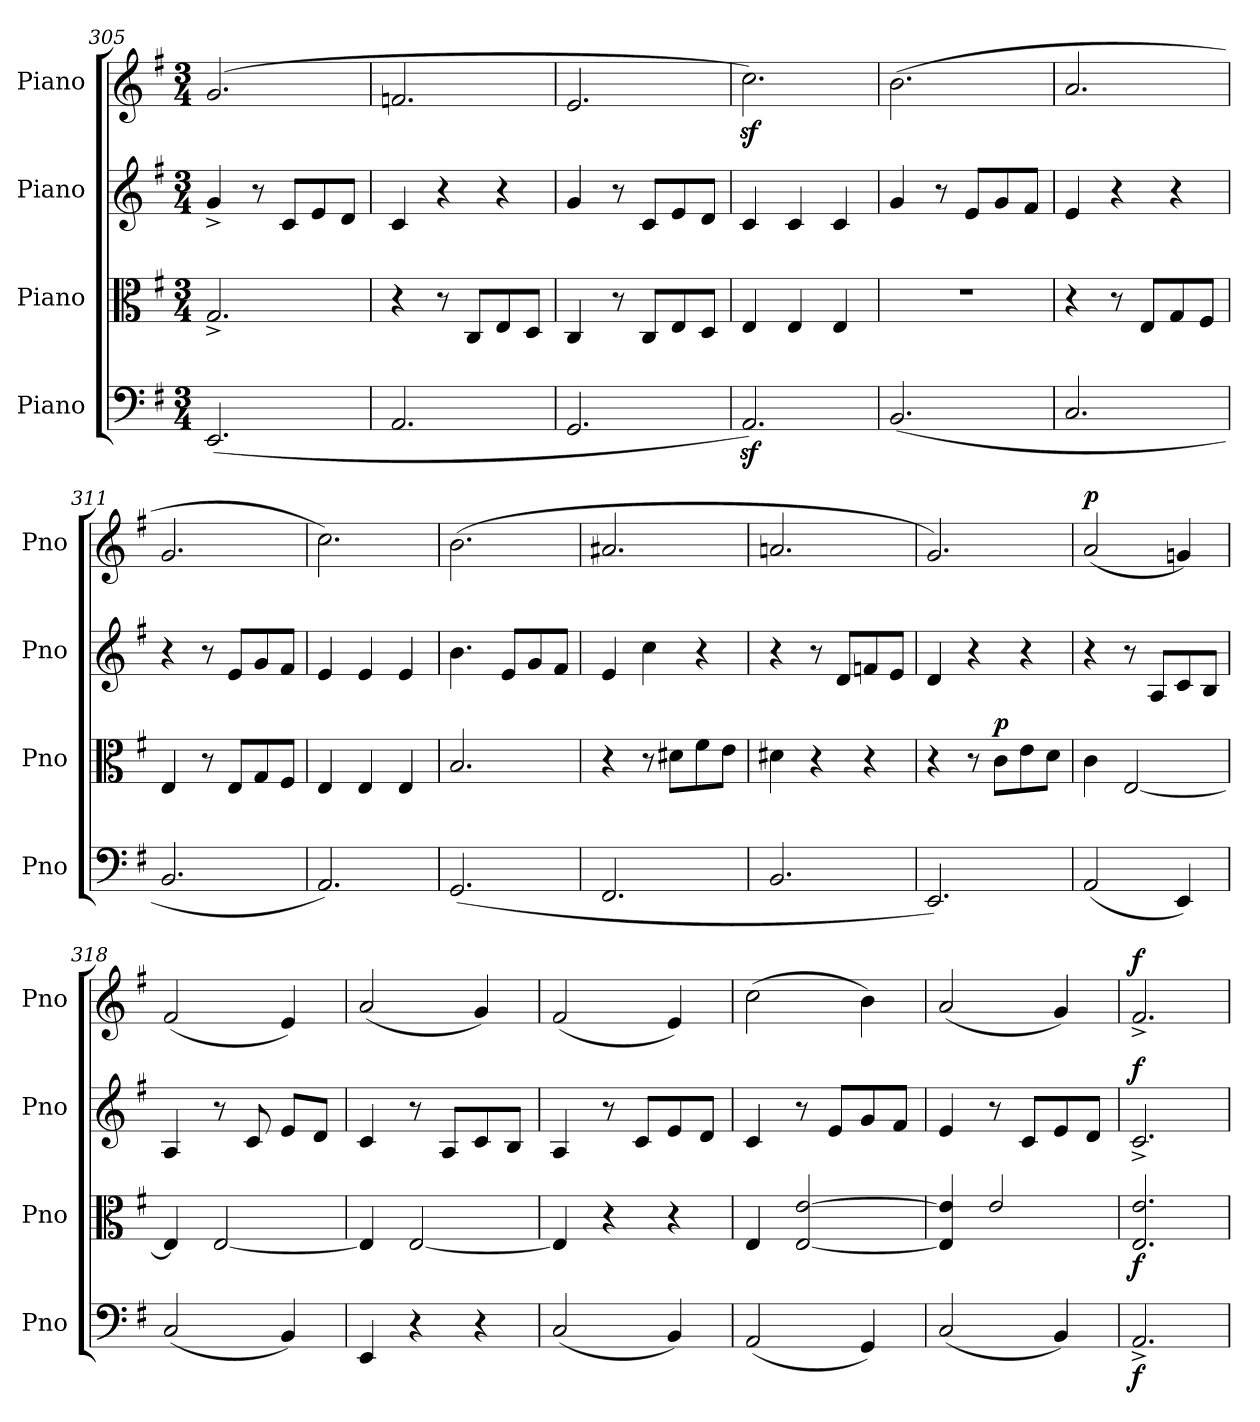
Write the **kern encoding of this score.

**kern	**dynam	**kern	**dynam	**kern	**dynam	**kern	**dynam
*part4	*part4	*part3	*part3	*part2	*part2	*part1	*part1
*staff4	*staff4	*staff3	*staff3	*staff2	*staff2	*staff1	*staff1
*I"Piano	*	*I"Piano	*	*I"Piano	*	*I"Piano	*
*I'Pno	*	*I'Pno	*	*I'Pno	*	*I'Pno	*
*clefF4	*	*clefC3	*	*clefG2	*	*clefG2	*
*k[f#]	*	*k[f#]	*	*k[f#]	*	*k[f#]	*
*M3/4	*	*M3/4	*	*M3/4	*	*M3/4	*
=305	=305	=305	=305	=305	=305	=305	=305
(2.EE/	.	2.G^/	.	4g^/	.	(2.g/	.
.	.	.	.	8r	.	.	.
.	.	.	.	8c/L	.	.	.
.	.	.	.	8e/	.	.	.
.	.	.	.	8d/J	.	.	.
=306	=306	=306	=306	=306	=306	=306	=306
2.AA/	.	4r	.	4c/	.	2.fn/	.
.	.	8r	.	4r	.	.	.
.	.	8C/L	.	.	.	.	.
.	.	8E/	.	4r	.	.	.
.	.	8D/J	.	.	.	.	.
=307	=307	=307	=307	=307	=307	=307	=307
2.GG/	.	4C/	.	4g/	.	2.e/	.
.	.	8r	.	8r	.	.	.
.	.	8C/L	.	8c/L	.	.	.
.	.	8E/	.	8e/	.	.	.
.	.	8D/J	.	8d/J	.	.	.
=308	=308	=308	=308	=308	=308	=308	=308
2.AAz</)	.	4E/	.	4c/	.	2.ccz<\)	.
.	.	4E/	.	4c/	.	.	.
.	.	4E/	.	4c/	.	.	.
=309	=309	=309	=309	=309	=309	=309	=309
(2.BB/	.	2.r	.	4g/	.	(2.b\	.
.	.	.	.	8r	.	.	.
.	.	.	.	8e/L	.	.	.
.	.	.	.	8g/	.	.	.
.	.	.	.	8f#/J	.	.	.
=310	=310	=310	=310	=310	=310	=310	=310
2.C/	.	4r	.	4e/	.	2.a/	.
.	.	8r	.	4r	.	.	.
.	.	8E/L	.	.	.	.	.
.	.	8G/	.	4r	.	.	.
.	.	8F#/J	.	.	.	.	.
=311	=311	=311	=311	=311	=311	=311	=311
2.BB/	.	4E/	.	4r	.	2.g/	.
.	.	8r	.	8r	.	.	.
.	.	8E/L	.	8e/L	.	.	.
.	.	8G/	.	8g/	.	.	.
.	.	8F#/J	.	8f#/J	.	.	.
=312	=312	=312	=312	=312	=312	=312	=312
2.AA/)	.	4E/	.	4e/	.	2.cc\)	.
.	.	4E/	.	4e/	.	.	.
.	.	4E/	.	4e/	.	.	.
=313	=313	=313	=313	=313	=313	=313	=313
(2.GG/	.	2.B/	.	4.b\	.	(2.b\	.
.	.	.	.	8e/L	.	.	.
.	.	.	.	8g/	.	.	.
.	.	.	.	8f#/J	.	.	.
=314	=314	=314	=314	=314	=314	=314	=314
2.FF#/	.	4r	.	4e/	.	2.a#X/	.
.	.	8r	.	4cc\	.	.	.
.	.	8d#X\L	.	.	.	.	.
.	.	8f#\	.	4r	.	.	.
.	.	8e\J	.	.	.	.	.
=315	=315	=315	=315	=315	=315	=315	=315
2.BB/	.	4d#X\	.	4r	.	2.an/	.
.	.	4r	.	8r	.	.	.
.	.	.	.	8d/L	.	.	.
.	.	4r	.	8fn/	.	.	.
.	.	.	.	8e/J	.	.	.
=316	=316	=316	=316	=316	=316	=316	=316
2.EE/)	.	4r	.	4d/	.	2.g/)	.
.	.	8r	.	4r	.	.	.
!	!	!	!LO:DY:a	!	!	!	!
.	.	8c\L	p	.	.	.	.
.	.	8e\	.	4r	.	.	.
.	.	8d\J	.	.	.	.	.
=317	=317	=317	=317	=317	=317	=317	=317
!	!	!	!	!	!	!	!LO:DY:a
(2AA/	.	4c\	.	4r	.	(2a/	p
.	.	[2E/	.	8r	.	.	.
.	.	.	.	8A/L	.	.	.
4EE/)	.	.	.	8c/	.	4gn/)	.
.	.	.	.	8B/J	.	.	.
=318	=318	=318	=318	=318	=318	=318	=318
(2C/	.	4E/]	.	4A/	.	(2f#/	.
.	.	[2E/	.	8r	.	.	.
.	.	.	.	8c/	.	.	.
4BB/)	.	.	.	8e/L	.	4e/)	.
.	.	.	.	8d/J	.	.	.
=319	=319	=319	=319	=319	=319	=319	=319
4EE/	.	4E/]	.	4c/	.	(2a/	.
4r	.	[2E/	.	8r	.	.	.
.	.	.	.	8A/L	.	.	.
4r	.	.	.	8c/	.	4g/)	.
.	.	.	.	8B/J	.	.	.
=320	=320	=320	=320	=320	=320	=320	=320
(2C/	.	4E/]	.	4A/	.	(2f#/	.
.	.	4r	.	8r	.	.	.
.	.	.	.	8c/L	.	.	.
4BB/)	.	4r	.	8e/	.	4e/)	.
.	.	.	.	8d/J	.	.	.
=321	=321	=321	=321	=321	=321	=321	=321
(2AA/	.	4E/	.	4c/	.	(2cc\	.
.	.	[2E/ [2e/	.	8r	.	.	.
.	.	.	.	8e/L	.	.	.
4GG/)	.	.	.	8g/	.	4b\)	.
.	.	.	.	8f#/J	.	.	.
=322	=322	=322	=322	=322	=322	=322	=322
(2C/	.	4E/] 4e/]	.	4e/	.	(2a/	.
.	.	2e/	.	8r	.	.	.
.	.	.	.	8c/L	.	.	.
4BB/)	.	.	.	8e/	.	4g/)	.
.	.	.	.	8d/J	.	.	.
=323	=323	=323	=323	=323	=323	=323	=323
!	!LO:DY:b	!	!LO:DY:b	!	!LO:DY:a	!	!LO:DY:a
2.AA^/	f	2.E/ 2.e/	f	2.c^/	f	2.f#^/	f
=	=	=	=	=	=	=	=
*-	*-	*-	*-	*-	*-	*-	*-
